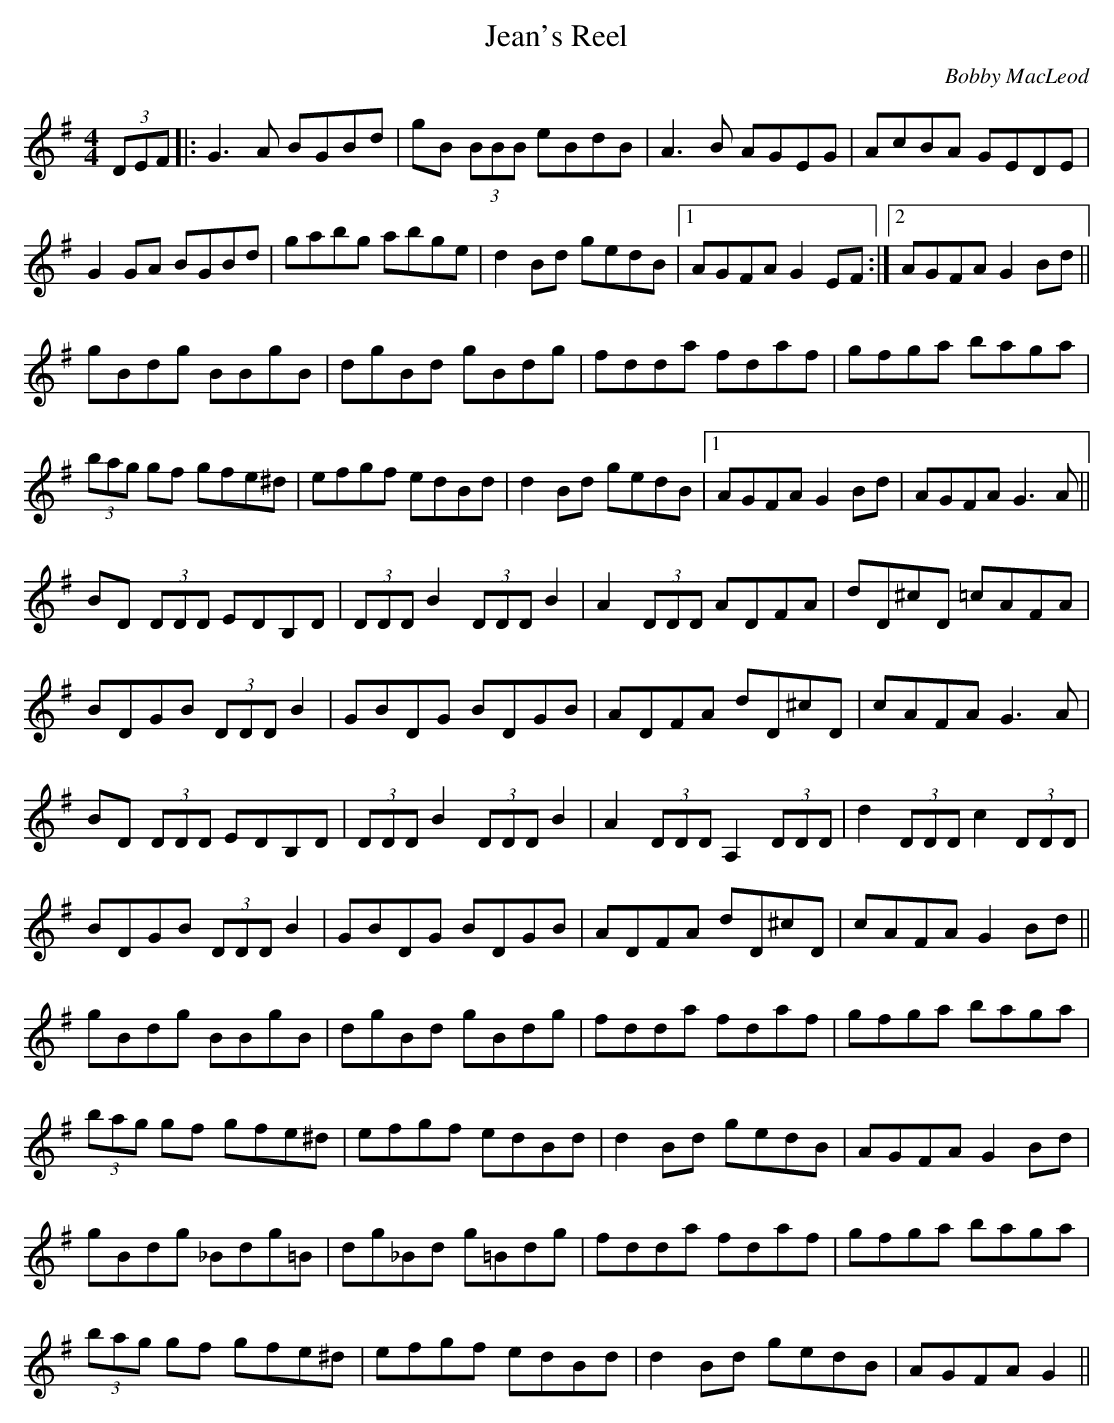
X:1
T:Jean's Reel
M:4/4
L:1/8
C:Bobby MacLeod
K:G
(3DEF|:G3A BGBd|gB (3BBB eBdB|A3B AGEG|AcBA GEDE|
G2 GA BGBd|gabg abge|d2 Bd gedB|1AGFA G2 EF:|2AGFA G2 Bd||
gBdg BBgB|dgBd gBdg|fdda fdaf|gfga baga|
(3bag gf gfe^d|efgf edBd|d2 Bd gedB|1AGFA G2 Bd|AGFA G3A||
BD (3DDD EDB,D|(3DDD B2 (3DDD B2|A2 (3DDD ADFA|dD^cD =cAFA|
BDGB (3DDD B2|GBDG BDGB|ADFA dD^cD|cAFA G3A|
BD (3DDD EDB,D|(3DDD B2 (3DDD B2|A2 (3DDD A,2 (3DDD|d2 (3DDD c2 (3DDD|
BDGB (3DDD B2|GBDG BDGB|ADFA dD^cD|cAFA G2 Bd||
gBdg BBgB|dgBd gBdg|fdda fdaf|gfga baga|
(3bag gf gfe^d|efgf edBd|d2 Bd gedB|AGFA G2 Bd|
gBdg _Bdg=B|dg_Bd g=Bdg|fdda fdaf|gfga baga|
(3bag gf gfe^d|efgf edBd|d2 Bd gedB|AGFA G2||
